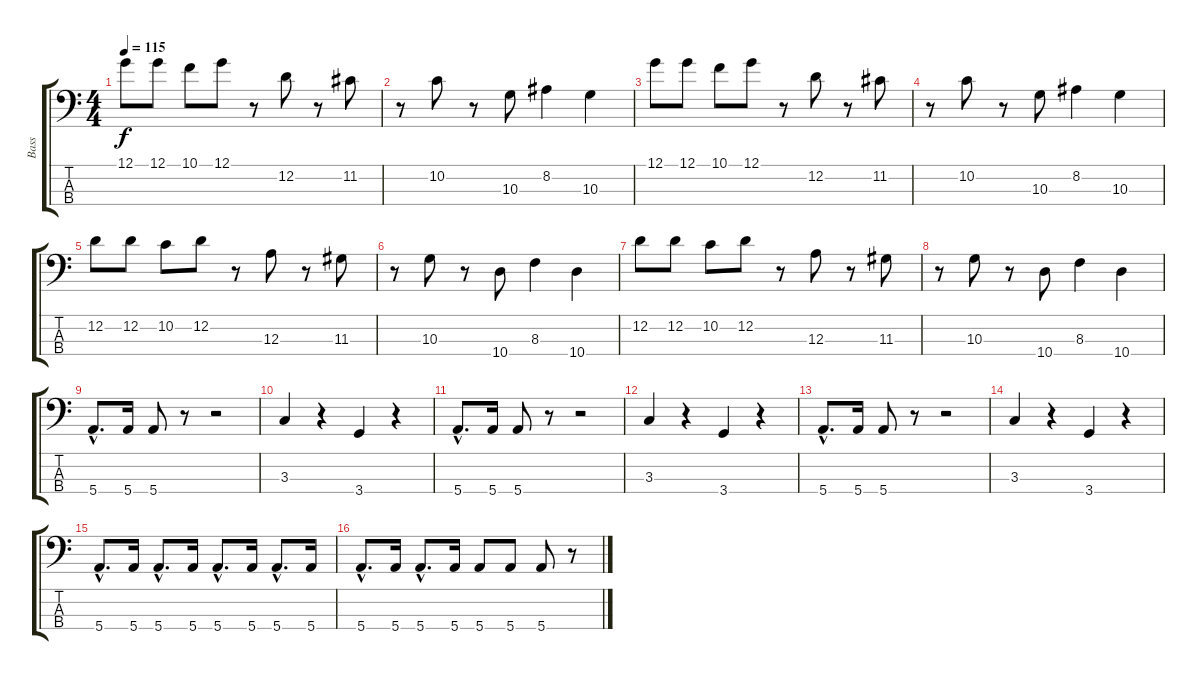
\track ("Bass" "Bass") {instrument electricbassfinger}
\staff {score tabs}
\tuning (G2 D2 A1 E1) {hide}
\ts (4 4)
\tempo 115
\clef f4
\ks c
12.1.8{dy f} 12.1.8 10.1.8 12.1.8 r.8 12.2.8 r.8 11.2.8 |
r.8 10.2.8 r.8 10.3.8 8.2.4 10.3.4 |
12.1.8 12.1.8 10.1.8 12.1.8 r.8 12.2.8 r.8 11.2.8 |
r.8 10.2.8 r.8 10.3.8 8.2.4 10.3.4 |
12.2.8 12.2.8 10.2.8 12.2.8 r.8 12.3.8 r.8 11.3.8 |
r.8 10.3.8 r.8 10.4.8 8.3.4 10.4.4 |
12.2.8 12.2.8 10.2.8 12.2.8 r.8 12.3.8 r.8 11.3.8 |
r.8 10.3.8 r.8 10.4.8 8.3.4 10.4.4 |
5.4{hac}.8{d} 5.4.16 5.4.8 r.8 r.2 |
3.3.4 r.4 3.4.4 r.4 |
5.4{hac}.8{d} 5.4.16 5.4.8 r.8 r.2 |
3.3.4 r.4 3.4.4 r.4 |
5.4{hac}.8{d} 5.4.16 5.4.8 r.8 r.2 |
3.3.4 r.4 3.4.4 r.4 |
5.4{hac}.8{d} 5.4.16 5.4{hac}.8{d} 5.4.16 5.4{hac}.8{d} 5.4.16 5.4{hac}.8{d} 5.4.16 |
5.4{hac}.8{d} 5.4.16 5.4{hac}.8{d} 5.4.16 5.4.8 5.4.8 5.4.8 r.8
